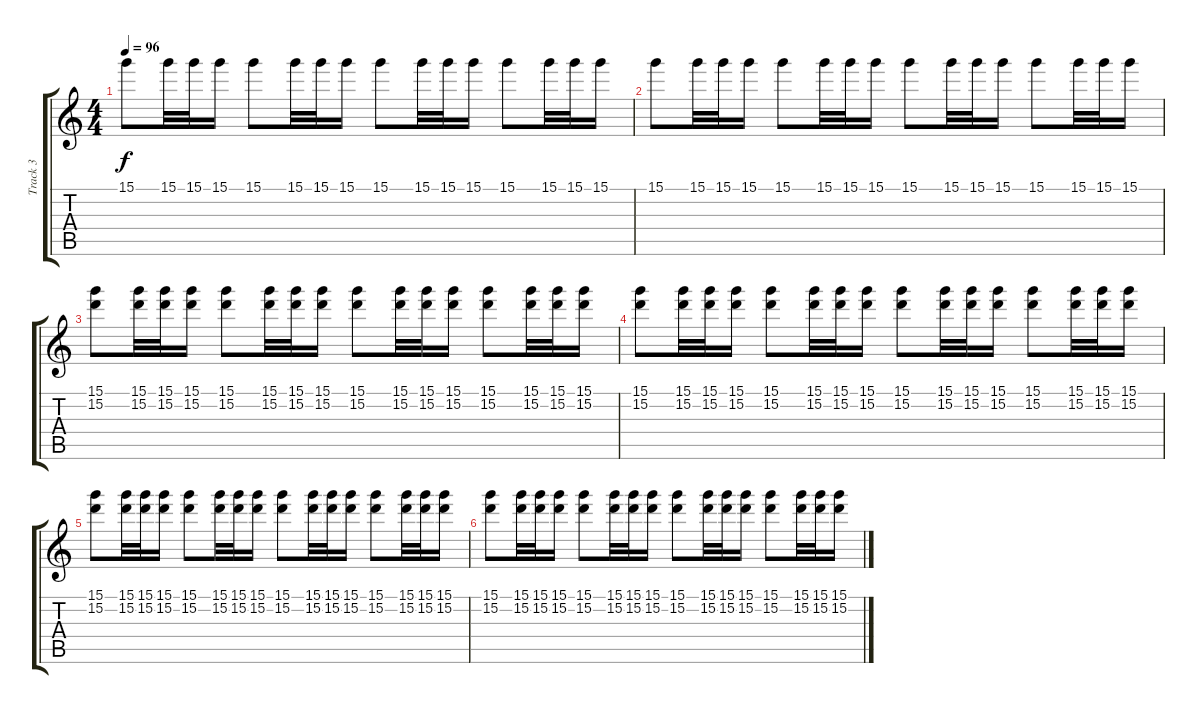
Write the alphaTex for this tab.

\track ("Track 3" "Track 3") {instrument overdrivenguitar}
\staff {score tabs}
\tuning (E4 B3 G3 D3 A2 E2) {hide}
\ts (4 4)
\tempo 96
\clef g2
\ks c
15.1.8{dy f volume 0} 15.1.32{volume 11} 15.1.32 15.1.16 15.1.8 15.1.32 15.1.32 15.1.16 15.1.8 15.1.32 15.1.32 15.1.16 15.1.8 15.1.32 15.1.32 15.1.16 |
15.1.8 15.1.32 15.1.32 15.1.16 15.1.8 15.1.32 15.1.32 15.1.16 15.1.8 15.1.32 15.1.32 15.1.16 15.1.8 15.1.32 15.1.32 15.1.16 |
(15.1 15.2).8{volume 0} (15.1 15.2).32 (15.1 15.2).32 (15.1 15.2).16 (15.1 15.2).8 (15.1 15.2).32 (15.1 15.2).32 (15.1 15.2).16 (15.1 15.2).8 (15.1 15.2).32 (15.1 15.2).32 (15.1 15.2).16 (15.1 15.2).8 (15.1 15.2).32 (15.1 15.2).32 (15.1 15.2).16 |
(15.1 15.2).8 (15.1 15.2).32 (15.1 15.2).32 (15.1 15.2).16 (15.1 15.2).8 (15.1 15.2).32 (15.1 15.2).32 (15.1 15.2).16 (15.1 15.2).8 (15.1 15.2).32 (15.1 15.2).32 (15.1 15.2).16 (15.1 15.2).8 (15.1 15.2).32 (15.1 15.2).32 (15.1 15.2).16 |
(15.1 15.2).8 (15.1 15.2).32 (15.1 15.2).32 (15.1 15.2).16 (15.1 15.2).8 (15.1 15.2).32 (15.1 15.2).32 (15.1 15.2).16 (15.1 15.2).8 (15.1 15.2).32 (15.1 15.2).32 (15.1 15.2).16 (15.1 15.2).8 (15.1 15.2).32 (15.1 15.2).32 (15.1 15.2).16 |
(15.1 15.2).8 (15.1 15.2).32 (15.1 15.2).32 (15.1 15.2).16 (15.1 15.2).8 (15.1 15.2).32 (15.1 15.2).32 (15.1 15.2).16 (15.1 15.2).8 (15.1 15.2).32 (15.1 15.2).32 (15.1 15.2).16 (15.1 15.2).8 (15.1 15.2).32 (15.1 15.2).32 (15.1 15.2).16
